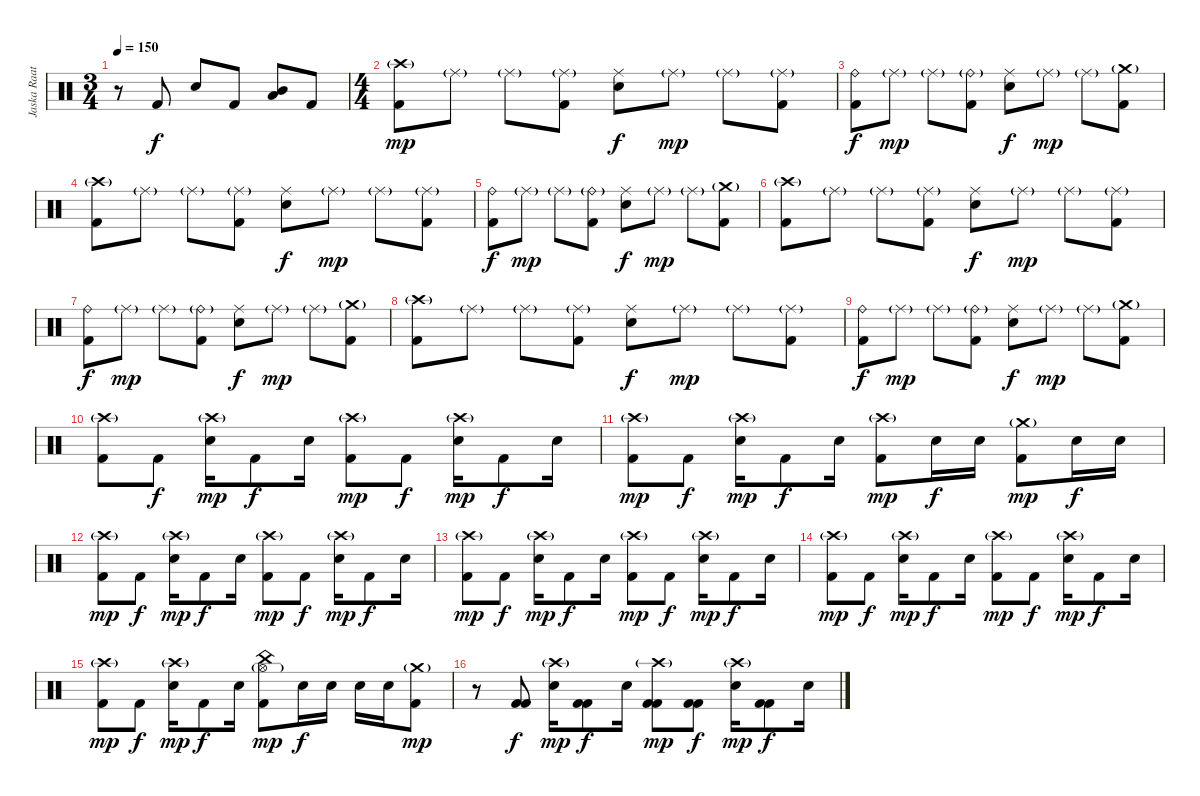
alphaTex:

\track ("Jaska Raatikainen" "Jaska Raat") {instrument percussion}
\staff {score}
\articulation defaults
\ts (3 4)
\tempo 150
\clef neutral
\ks c
r.8{dy f} "Kick (hit) 2".8 "Electric Snare (hit)".8 "Kick (hit) 2".8 ("Mid Tom (hit)" "Low Tom (hit)").8 "Kick (hit) 2".8 |
\ts (4 4)
("Crash high (hit)"{g} "Kick (hit) 2").8{dy mp} "Ride (middle)"{g}.8 "Ride (middle)"{g}.8 ("Ride (middle)"{g} "Kick (hit) 2").8 ("Ride (middle)" "Electric Snare (hit)").8{dy f} "Ride (middle)"{g}.8{dy mp} "Ride (middle)"{g}.8 ("Ride (middle)"{g} "Kick (hit) 2").8 |
("Ride (bell)" "Kick (hit) 2").8{dy f} "Ride (middle)"{g}.8{dy mp} "Ride (middle)"{g}.8 ("Ride (bell)"{g} "Kick (hit) 2").8 ("Ride (middle)" "Electric Snare (hit)").8{dy f} "Ride (middle)"{g}.8{dy mp} "Ride (middle)"{g}.8 ("Crash medium (hit)"{g} "Kick (hit) 2").8 |
("Crash high (hit)"{g} "Kick (hit) 2").8 "Ride (middle)"{g}.8 "Ride (middle)"{g}.8 ("Ride (middle)"{g} "Kick (hit) 2").8 ("Ride (middle)" "Electric Snare (hit)").8{dy f} "Ride (middle)"{g}.8{dy mp} "Ride (middle)"{g}.8 ("Ride (middle)"{g} "Kick (hit) 2").8 |
("Ride (bell)" "Kick (hit) 2").8{dy f} "Ride (middle)"{g}.8{dy mp} "Ride (middle)"{g}.8 ("Ride (bell)"{g} "Kick (hit) 2").8 ("Ride (middle)" "Electric Snare (hit)").8{dy f} "Ride (middle)"{g}.8{dy mp} "Ride (middle)"{g}.8 ("Crash medium (hit)"{g} "Kick (hit) 2").8 |
("Crash high (hit)"{g} "Kick (hit) 2").8 "Ride (middle)"{g}.8 "Ride (middle)"{g}.8 ("Ride (middle)"{g} "Kick (hit) 2").8 ("Ride (middle)" "Electric Snare (hit)").8{dy f} "Ride (middle)"{g}.8{dy mp} "Ride (middle)"{g}.8 ("Ride (middle)"{g} "Kick (hit) 2").8 |
("Ride (bell)" "Kick (hit) 2").8{dy f} "Ride (middle)"{g}.8{dy mp} "Ride (middle)"{g}.8 ("Ride (bell)"{g} "Kick (hit) 2").8 ("Ride (middle)" "Electric Snare (hit)").8{dy f} "Ride (middle)"{g}.8{dy mp} "Ride (middle)"{g}.8 ("Crash medium (hit)"{g} "Kick (hit) 2").8 |
("Crash high (hit)"{g} "Kick (hit) 2").8 "Ride (middle)"{g}.8 "Ride (middle)"{g}.8 ("Ride (middle)"{g} "Kick (hit) 2").8 ("Ride (middle)" "Electric Snare (hit)").8{dy f} "Ride (middle)"{g}.8{dy mp} "Ride (middle)"{g}.8 ("Ride (middle)"{g} "Kick (hit) 2").8 |
("Ride (bell)" "Kick (hit) 2").8{dy f} "Ride (middle)"{g}.8{dy mp} "Ride (middle)"{g}.8 ("Ride (bell)"{g} "Kick (hit) 2").8 ("Ride (middle)" "Electric Snare (hit)").8{dy f} "Ride (middle)"{g}.8{dy mp} "Ride (middle)"{g}.8 ("Crash medium (hit)"{g} "Kick (hit) 2").8 |
("Crash high (hit)"{g} "Kick (hit) 2").8 "Kick (hit) 2".8{dy f} ("Crash high (hit)"{g} "Electric Snare (hit)").16{dy mp} "Kick (hit) 2".8{dy f} "Electric Snare (hit)".16 ("Crash high (hit)"{g} "Kick (hit) 2").8{dy mp} "Kick (hit) 2".8{dy f} ("Crash high (hit)"{g} "Electric Snare (hit)").16{dy mp} "Kick (hit) 2".8{dy f} "Electric Snare (hit)".16 |
("Crash high (hit)"{g} "Kick (hit) 2").8{dy mp} "Kick (hit) 2".8{dy f} ("Crash high (hit)"{g} "Electric Snare (hit)").16{dy mp} "Kick (hit) 2".8{dy f} "Electric Snare (hit)".16 ("Crash high (hit)"{g} "Kick (hit) 2").8{dy mp} "Electric Snare (hit)".16{dy f} "Electric Snare (hit)".16 ("Crash medium (hit)"{g} "Kick (hit) 2").8{dy mp} "Electric Snare (hit)".16{dy f} "Electric Snare (hit)".16 |
("Crash high (hit)"{g} "Kick (hit) 2").8{dy mp} "Kick (hit) 2".8{dy f} ("Crash high (hit)"{g} "Electric Snare (hit)").16{dy mp} "Kick (hit) 2".8{dy f} "Electric Snare (hit)".16 ("Crash high (hit)"{g} "Kick (hit) 2").8{dy mp} "Kick (hit) 2".8{dy f} ("Crash high (hit)"{g} "Electric Snare (hit)").16{dy mp} "Kick (hit) 2".8{dy f} "Electric Snare (hit)".16 |
("Crash high (hit)"{g} "Kick (hit) 2").8{dy mp} "Kick (hit) 2".8{dy f} ("Crash high (hit)"{g} "Electric Snare (hit)").16{dy mp} "Kick (hit) 2".8{dy f} "Electric Snare (hit)".16 ("Crash high (hit)"{g} "Kick (hit) 2").8{dy mp} "Kick (hit) 2".8{dy f} ("Crash high (hit)"{g} "Electric Snare (hit)").16{dy mp} "Kick (hit) 2".8{dy f} "Electric Snare (hit)".16 |
("Crash high (hit)"{g} "Kick (hit) 2").8{dy mp} "Kick (hit) 2".8{dy f} ("Crash high (hit)"{g} "Electric Snare (hit)").16{dy mp} "Kick (hit) 2".8{dy f} "Electric Snare (hit)".16 ("Crash high (hit)"{g} "Kick (hit) 2").8{dy mp} "Kick (hit) 2".8{dy f} ("Crash high (hit)"{g} "Electric Snare (hit)").16{dy mp} "Kick (hit) 2".8{dy f} "Electric Snare (hit)".16 |
("Crash high (hit)"{g} "Kick (hit) 2").8{dy mp} "Kick (hit) 2".8{dy f} ("Crash high (hit)"{g} "Electric Snare (hit)").16{dy mp} "Kick (hit) 2".8{dy f} "Electric Snare (hit)".16 ("Hi-Hat (open)"{g} "China (hit)" "Kick (hit) 2").8{dy mp} "Electric Snare (hit)".16{dy f} "Electric Snare (hit)".16 "Electric Snare (hit)".16 "Electric Snare (hit)".16 ("Crash medium (hit)"{g} "Kick (hit) 2").8{dy mp} |
r.8 ("Kick (hit) 2" "Kick (hit) 2").8{dy f} ("Crash high (hit)"{g} "Electric Snare (hit)").16{dy mp} ("Kick (hit) 2" "Kick (hit) 2").8{dy f} "Electric Snare (hit)".16 ("Crash high (hit)"{g} "Kick (hit) 2" "Kick (hit) 2").8{dy mp} ("Kick (hit) 2" "Kick (hit) 2").8{dy f} ("Crash high (hit)"{g} "Electric Snare (hit)").16{dy mp} ("Kick (hit) 2" "Kick (hit) 2").8{dy f} "Electric Snare (hit)".16
